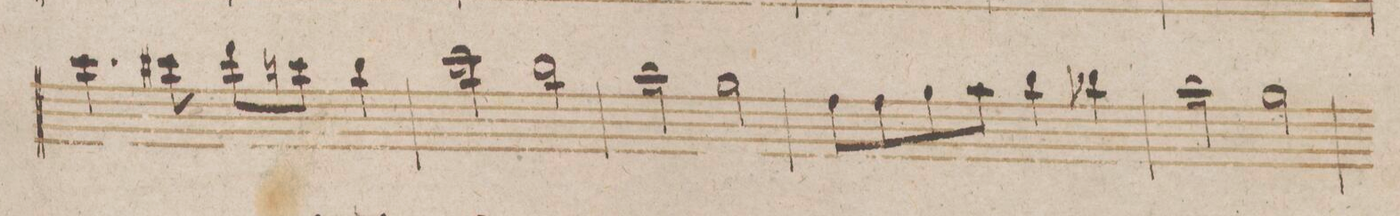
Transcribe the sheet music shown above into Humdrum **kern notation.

**kern	**dynam
*I"Clarinetto 1mo in B.	*
*clefG2	*
*k[b-]	*
*met(c)	*
*M4/4	*
4.bb-\	.
8bbX\	.
8ccc\L	.
8bb-\J	.
4aa\	.
=249	=249
2bb-\	.
2aa\	.
=250	=250
2gg\	.
2ff\	.
=251	=251
8ee\L	.
8ee\	.
8ff\	.
8gg\J	.
4aa\	.
4aa-X\	.
=252	=252
2gg\	.
2ff\	.
=253	=253
*-	*-
